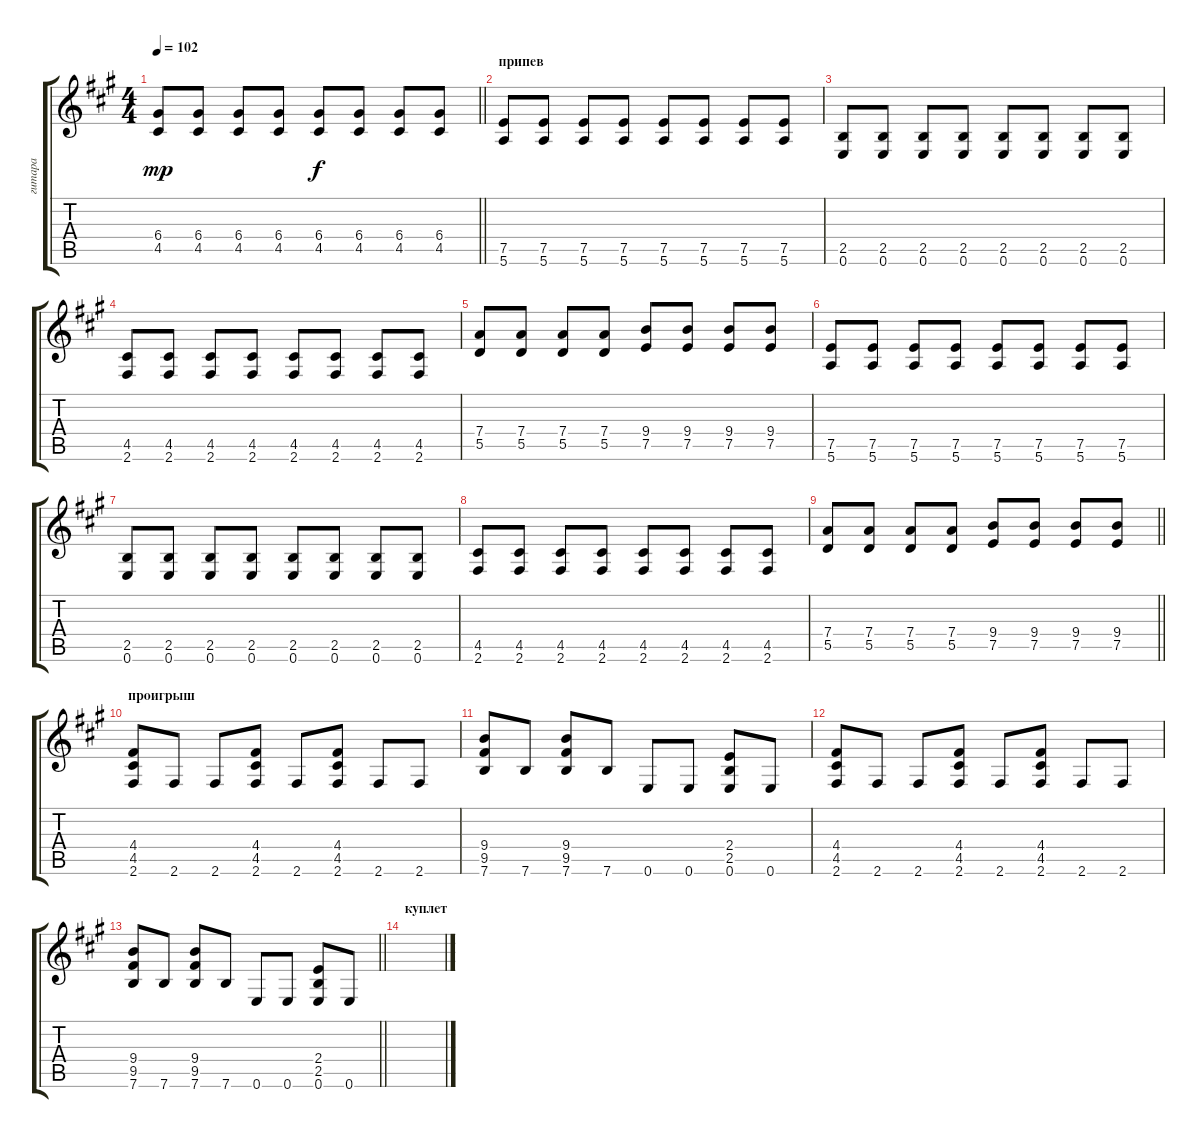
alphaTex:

\track ("гитара" "гитара") {instrument distortionguitar}
\staff {score tabs}
\tuning (E4 B3 G3 D3 A2 E2) {hide}
\ts (4 4)
\tempo 102
\clef g2
\barLineRight lightlight
\ks f#minor
(6.4 4.5).8{dy mp} (6.4 4.5).8 (6.4 4.5).8 (6.4 4.5).8 (6.4 4.5).8{dy f} (6.4 4.5).8 (6.4 4.5).8 (6.4 4.5).8 |
\section ("" "припев")
(7.5 5.6).8 (7.5 5.6).8 (7.5 5.6).8 (7.5 5.6).8 (7.5 5.6).8 (7.5 5.6).8 (7.5 5.6).8 (7.5 5.6).8 |
(2.5 0.6).8 (2.5 0.6).8 (2.5 0.6).8 (2.5 0.6).8 (2.5 0.6).8 (2.5 0.6).8 (2.5 0.6).8 (2.5 0.6).8 |
(4.5 2.6).8 (4.5 2.6).8 (4.5 2.6).8 (4.5 2.6).8 (4.5 2.6).8 (4.5 2.6).8 (4.5 2.6).8 (4.5 2.6).8 |
(7.4 5.5).8 (7.4 5.5).8 (7.4 5.5).8 (7.4 5.5).8 (9.4 7.5).8 (9.4 7.5).8 (9.4 7.5).8 (9.4 7.5).8 |
(7.5 5.6).8 (7.5 5.6).8 (7.5 5.6).8 (7.5 5.6).8 (7.5 5.6).8 (7.5 5.6).8 (7.5 5.6).8 (7.5 5.6).8 |
(2.5 0.6).8 (2.5 0.6).8 (2.5 0.6).8 (2.5 0.6).8 (2.5 0.6).8 (2.5 0.6).8 (2.5 0.6).8 (2.5 0.6).8 |
(4.5 2.6).8 (4.5 2.6).8 (4.5 2.6).8 (4.5 2.6).8 (4.5 2.6).8 (4.5 2.6).8 (4.5 2.6).8 (4.5 2.6).8 |
\barLineRight lightlight
(7.4 5.5).8 (7.4 5.5).8 (7.4 5.5).8 (7.4 5.5).8 (9.4 7.5).8 (9.4 7.5).8 (9.4 7.5).8 (9.4 7.5).8 |
\section ("" "проигрыш")
(4.4 4.5 2.6).8 2.6.8 2.6.8 (4.4 4.5 2.6).8 2.6.8 (4.4 4.5 2.6).8 2.6.8 2.6.8 |
(9.4 9.5 7.6).8 7.6.8 (9.4 9.5 7.6).8 7.6.8 0.6.8 0.6.8 (2.4 2.5 0.6).8 0.6.8 |
(4.4 4.5 2.6).8 2.6.8 2.6.8 (4.4 4.5 2.6).8 2.6.8 (4.4 4.5 2.6).8 2.6.8 2.6.8 |
\barLineRight lightlight
(9.4 9.5 7.6).8 7.6.8 (9.4 9.5 7.6).8 7.6.8 0.6.8 0.6.8 (2.4 2.5 0.6).8 0.6.8 |
\section ("" "куплет")
